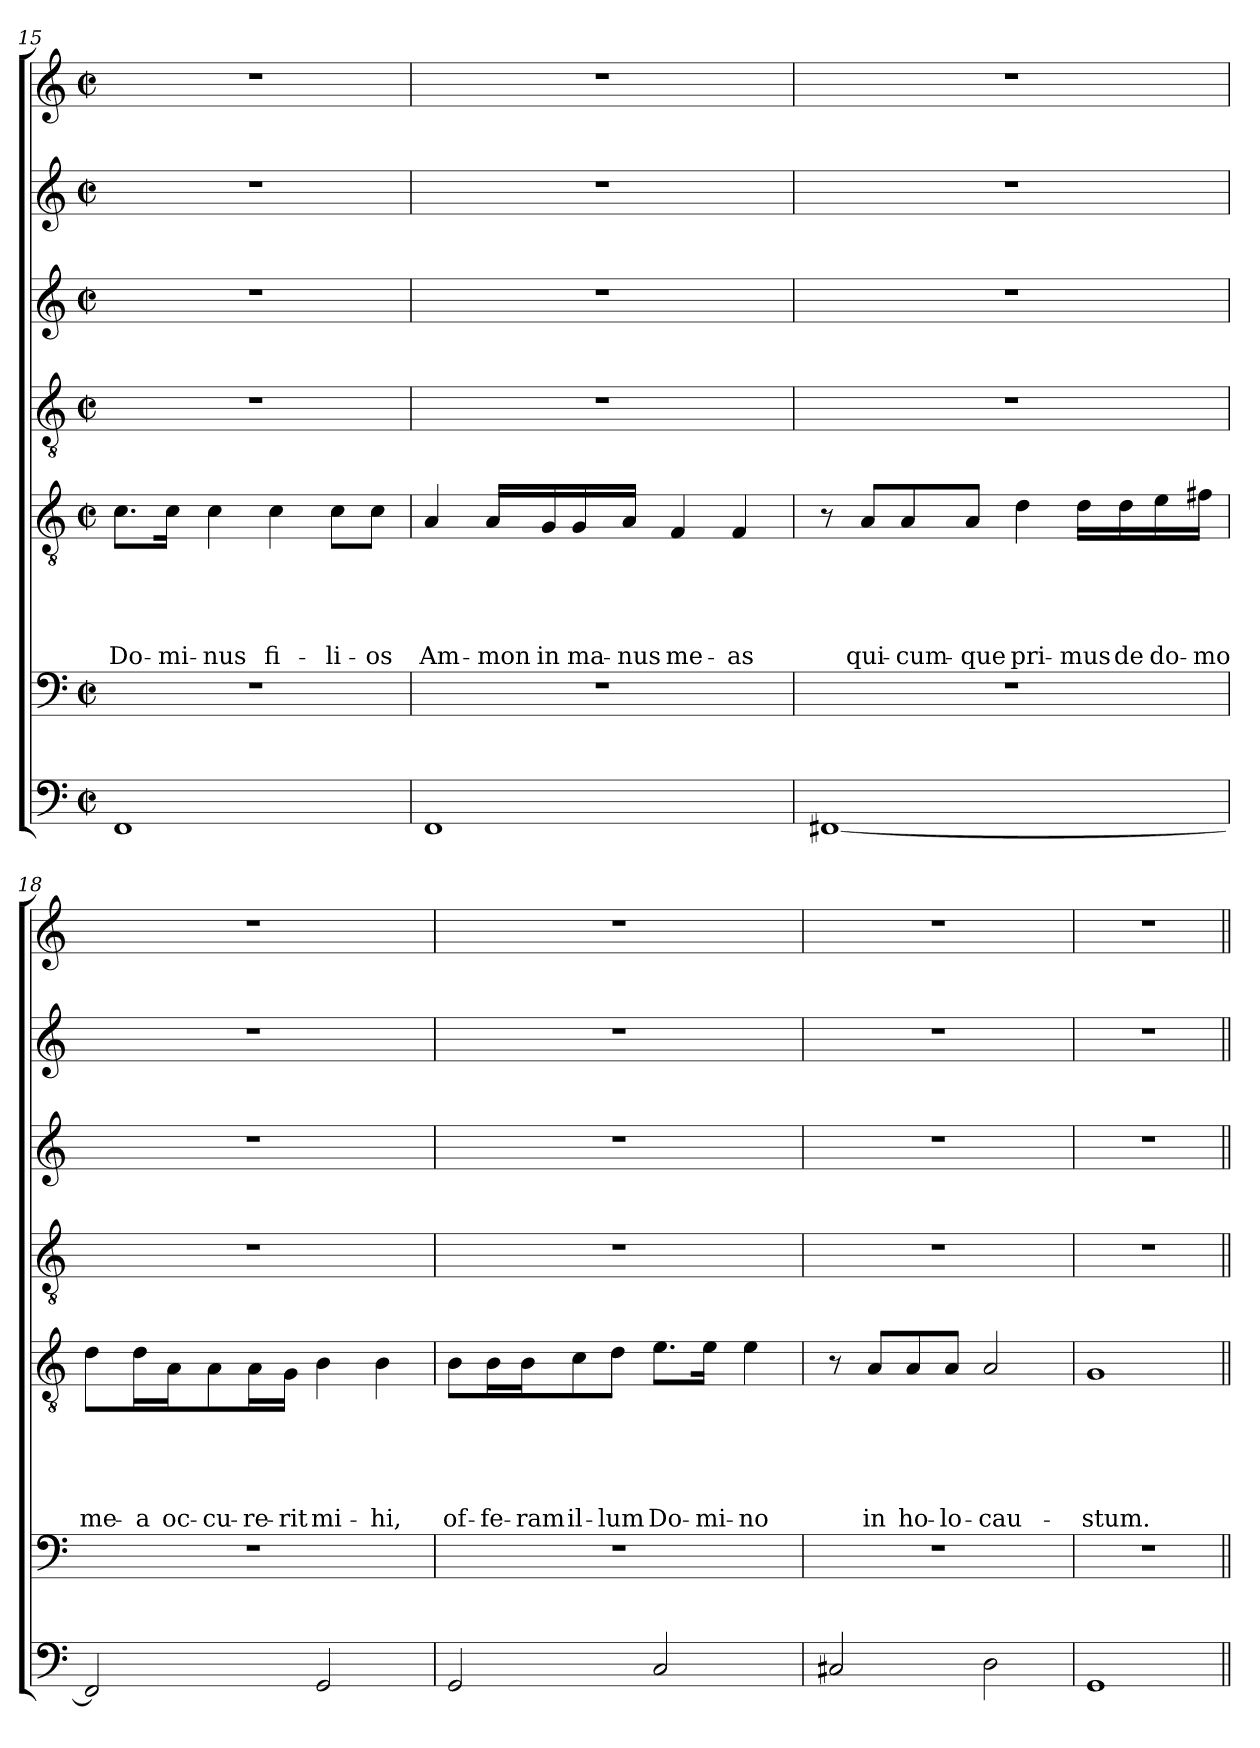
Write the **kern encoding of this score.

**kern	**kern	**kern	**text	**text	**text	**text	**text	**kern	**kern	**kern	**kern
*part7	*part6	*part5	*part5	*part5	*part5	*part5	*part5	*part4	*part3	*part2	*part1
*staff7	*staff6	*staff5	*staff5	*staff5	*staff5	*staff5	*staff5	*staff4	*staff3	*staff2	*staff1
*clefF4	*clefF4	*clefGv2	*	*	*	*	*	*clefGv2	*clefG2	*clefG2	*clefG2
*	*ITrd8c14	*	*	*	*	*	*	*	*	*	*
*k[]	*k[]	*k[]	*	*	*	*	*	*k[]	*k[]	*k[]	*k[]
*C:	*C:	*C:	*	*	*	*	*	*C:	*C:	*C:	*C:
*M2/2	*M2/2	*M2/2	*	*	*	*	*	*M2/2	*M2/2	*M2/2	*M2/2
*met(c|)	*met(c|)	*met(c|)	*	*	*	*	*	*met(c|)	*met(c|)	*met(c|)	*met(c|)
=15	=15	=15	=15	=15	=15	=15	=15	=15	=15	=15	=15
!	!	!	!	!	!	!	!LO:LY:b	!	!	!	!
1FF	1r	8.c\L	.	.	.	.	Do-	1r	1r	1r	1r
!	!	!	!	!	!	!	!LO:LY:b	!	!	!	!
.	.	16c\Jk	.	.	.	.	-mi-	.	.	.	.
!	!	!	!	!	!	!	!LO:LY:b	!	!	!	!
.	.	4c\	.	.	.	.	-nus	.	.	.	.
!	!	!	!	!	!	!	!LO:LY:b	!	!	!	!
.	.	4c\	.	.	.	.	fi-	.	.	.	.
!	!	!	!	!	!	!	!LO:LY:b	!	!	!	!
.	.	8c\L	.	.	.	.	-li-	.	.	.	.
!	!	!	!	!	!	!	!LO:LY:b	!	!	!	!
.	.	8c\J	.	.	.	.	-os	.	.	.	.
=16	=16	=16	=16	=16	=16	=16	=16	=16	=16	=16	=16
!	!	!	!	!	!	!	!LO:LY:b	!	!	!	!
1FF	1r	4A/	.	.	.	.	Am-	1r	1r	1r	1r
!	!	!	!	!	!	!	!LO:LY:b	!	!	!	!
.	.	16A/LL	.	.	.	.	-mon	.	.	.	.
!	!	!	!	!	!	!	!LO:LY:b	!	!	!	!
.	.	16G/	.	.	.	.	in	.	.	.	.
!	!	!	!	!	!	!	!LO:LY:b	!	!	!	!
.	.	16G/	.	.	.	.	ma-	.	.	.	.
!	!	!	!	!	!	!	!LO:LY:b	!	!	!	!
.	.	16A/JJ	.	.	.	.	-nus	.	.	.	.
!	!	!	!	!	!	!	!LO:LY:b	!	!	!	!
.	.	4F/	.	.	.	.	me-	.	.	.	.
!	!	!	!	!	!	!	!LO:LY:b	!	!	!	!
.	.	4F/	.	.	.	.	-as	.	.	.	.
=17	=17	=17	=17	=17	=17	=17	=17	=17	=17	=17	=17
[1FF#X	1r	8r	.	.	.	.	.	1r	1r	1r	1r
!	!	!	!	!	!	!	!LO:LY:b	!	!	!	!
.	.	8A/L	.	.	.	.	qui-	.	.	.	.
!	!	!	!	!	!	!	!LO:LY:b	!	!	!	!
.	.	8A/	.	.	.	.	-cum-	.	.	.	.
!	!	!	!	!	!	!	!LO:LY:b	!	!	!	!
.	.	8A/J	.	.	.	.	-que	.	.	.	.
!	!	!	!	!	!	!	!LO:LY:b	!	!	!	!
.	.	4d\	.	.	.	.	pri-	.	.	.	.
!	!	!	!	!	!	!	!LO:LY:b	!	!	!	!
.	.	16d\LL	.	.	.	.	-mus	.	.	.	.
!	!	!	!	!	!	!	!LO:LY:b	!	!	!	!
.	.	16d\	.	.	.	.	de	.	.	.	.
!	!	!	!	!	!	!	!LO:LY:b	!	!	!	!
.	.	16e\	.	.	.	.	do-	.	.	.	.
!	!	!	!	!	!	!	!LO:LY:b	!	!	!	!
.	.	16f#X\JJ	.	.	.	.	-mo	.	.	.	.
!!LO:LB:g=z
=18	=18	=18	=18	=18	=18	=18	=18	=18	=18	=18	=18
!	!	!	!	!	!	!	!LO:LY:b	!	!	!	!
2FF#/]	1r	8d\L	.	.	.	.	me-	1r	1r	1r	1r
!	!	!	!	!	!	!	!LO:LY:b	!	!	!	!
.	.	16d\L	.	.	.	.	-a	.	.	.	.
!	!	!	!	!	!	!	!LO:LY:b	!	!	!	!
.	.	16A\J	.	.	.	.	oc-	.	.	.	.
!	!	!	!	!	!	!	!LO:LY:b	!	!	!	!
.	.	8A\	.	.	.	.	-cu-	.	.	.	.
!	!	!	!	!	!	!	!LO:LY:b	!	!	!	!
.	.	16A\L	.	.	.	.	-re-	.	.	.	.
!	!	!	!	!	!	!	!LO:LY:b	!	!	!	!
.	.	16G\JJ	.	.	.	.	-rit	.	.	.	.
!	!	!	!	!	!	!	!LO:LY:b	!	!	!	!
2GG/	.	4B\	.	.	.	.	mi-	.	.	.	.
!	!	!	!	!	!	!	!LO:LY:b	!	!	!	!
.	.	4B\	.	.	.	.	-hi,	.	.	.	.
=19	=19	=19	=19	=19	=19	=19	=19	=19	=19	=19	=19
!	!	!	!	!	!	!	!LO:LY:b	!	!	!	!
2GG/	1r	8B\L	.	.	.	.	of-	1r	1r	1r	1r
!	!	!	!	!	!	!	!LO:LY:b	!	!	!	!
.	.	16B\L	.	.	.	.	-fe-	.	.	.	.
!	!	!	!	!	!	!	!LO:LY:b	!	!	!	!
.	.	16B\J	.	.	.	.	-ram	.	.	.	.
!	!	!	!	!	!	!	!LO:LY:b	!	!	!	!
.	.	8c\	.	.	.	.	il-	.	.	.	.
!	!	!	!	!	!	!	!LO:LY:b	!	!	!	!
.	.	8d\J	.	.	.	.	-lum	.	.	.	.
!	!	!	!	!	!	!	!LO:LY:b	!	!	!	!
2C/	.	8.e\L	.	.	.	.	Do-	.	.	.	.
!	!	!	!	!	!	!	!LO:LY:b	!	!	!	!
.	.	16e\Jk	.	.	.	.	-mi-	.	.	.	.
!	!	!	!	!	!	!	!LO:LY:b	!	!	!	!
.	.	4e\	.	.	.	.	-no	.	.	.	.
=20	=20	=20	=20	=20	=20	=20	=20	=20	=20	=20	=20
2C#X/	1r	8r	.	.	.	.	.	1r	1r	1r	1r
!	!	!	!	!	!	!	!LO:LY:b	!	!	!	!
.	.	8A/L	.	.	.	.	in	.	.	.	.
!	!	!	!	!	!	!	!LO:LY:b	!	!	!	!
.	.	8A/	.	.	.	.	ho-	.	.	.	.
!	!	!	!	!	!	!	!LO:LY:b	!	!	!	!
.	.	8A/J	.	.	.	.	-lo-	.	.	.	.
!	!	!	!	!	!	!	!LO:LY:b	!	!	!	!
2D\	.	2A/	.	.	.	.	-cau-	.	.	.	.
=21	=21	=21	=21	=21	=21	=21	=21	=21	=21	=21	=21
!	!	!	!	!	!	!	!LO:LY:b	!	!	!	!
1GG	1r	1G	.	.	.	.	-stum.	1r	1r	1r	1r
=||	=||	=||	=||	=||	=||	=||	=||	=||	=||	=||	=||
*-	*-	*-	*-	*-	*-	*-	*-	*-	*-	*-	*-
